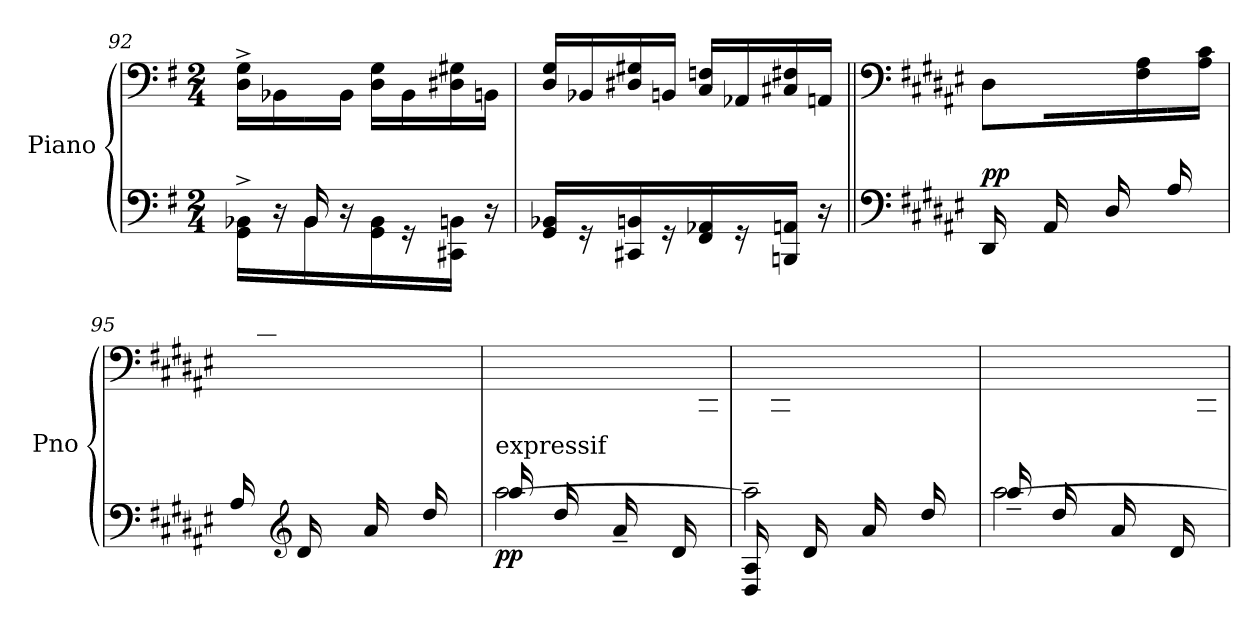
**kern	**kern	**dynam
*part1	*part1	*part1
*staff2	*staff1	*staff1/2
*I"Piano	*	*
*I'Pno	*	*
*clefF4	*clefF4	*
*k[f#]	*k[f#]	*
*G:	*G:	*
*M2/4	*M2/4	*
=92	=92	=92
*^	*	*
8ryy	16GG\^ 16BB-X\^LL	16D\^ 16G\^LL	.
.	16r	16BB-X\	.
16BB-/	16BB-\	16ryy	.
4ryy	16r	16BB-\JJ	.
.	16GG\ 16BB-\	16D\ 16G\LL	.
.	16r	16BB-\	.
.	16CC#X\ 16BBn\JJ	16D#X\ 16G#X\	.
16ryy	16r	16BBn\JJ	.
*v	*v	*	*
=93	=93	=93
16GG/ 16BB-X/LL	16D/ 16G/LL	.
16r	16BB-X/	.
16CC#X/ 16BBn/	16D#X/ 16G#X/	.
16r	16BBn/JJ	.
16FF#/ 16AA-X/	16C/ 16Fn/LL	.
16r	16AA-X/	.
16BBBn/ 16AAn/JJ	16C#X/ 16F#X/	.
16r	16AAn/JJ	.
!!LO:PB:g=z
=94||	=94||	=94||
*clefF4	*clefF4	*
*k[f#c#g#d#a#e#]	*k[f#c#g#d#a#e#]	*
*F#:	*F#:	*
*^	*^	*
!	!	!	!	!LO:DY:b
4ryy	16DD#/LL	8D#\	16ryy	pp
.	16ryy	.	16FF#\	.
.	16AA#/	16ryy	16ryy	.
.	16ryy	16ryy	16AA#\ 16C#\JJ	.
16D#/LL	4ryy	16ryy	4ryy	.
16ryy	.	16F#\ 16A#\	.	.
16A#/	.	16ryy	.	.
16ryy	.	16A#\ 16c#\JJ	.	.
*	*	*v	*v	*
=95	=95	=95	=95
16A#/LL	2ryy	16ryy	.
16ryy	.	16A#\ 16c#\	.
*clefG2	*	*	*
16d#/	.	16ryy	.
*	*	*clefG2	*
16ryy	.	16d#\ 16f#\JJ	.
16a#/LL	.	16ryy	.
16ryy	.	16a#\ 16cc#\	.
16dd#/	.	16ryy	.
16ryy	.	16dd#\ 16ff#\JJ	.
=96	=96	=96	=96
!	!	!LO:TX:b:t=expressif	!
!	!	!	!LO:DY:b=2
[2aa#\	16aa#/LL	16ryy	pp
.	16ryy	16dd#\ 16ff#\	.
.	16dd#/	16ryy	.
.	16ryy	16a#\ 16cc#\JJ	.
.	16a#~/LL	16ryy	.
.	16ryy	16d#\ 16f#\	.
.	16d#/	16ryy	.
.	16ryy	16A#\ 16c#\JJ	.
=97	=97	=97	=97
2aa#~\]	16D#/ 16A#/LL	16ryy	.
.	16ryy	16A#\ 16c#\	.
.	16d#/	16ryy	.
.	16ryy	16d#\ 16f#\JJ	.
.	16a#/LL	16ryy	.
.	16ryy	16a#\ 16cc#\	.
.	16dd#/	16ryy	.
.	16ryy	16dd#\ 16ff#\JJ	.
!!LO:LB:g=z
=98	=98	=98	=98
[2aa#\	16aa#~/LL	16ryy	.
.	16ryy	16dd#\ 16ff#\	.
.	16dd#/	16ryy	.
.	16ryy	16a#\ 16cc#\JJ	.
.	16a#/LL	16ryy	.
.	16ryy	16d#\ 16f#\	.
.	16d#/	16ryy	.
.	16ryy	16A#\ 16c#\JJ	.
*v	*v	*	*
=	=	=
*-	*-	*-
